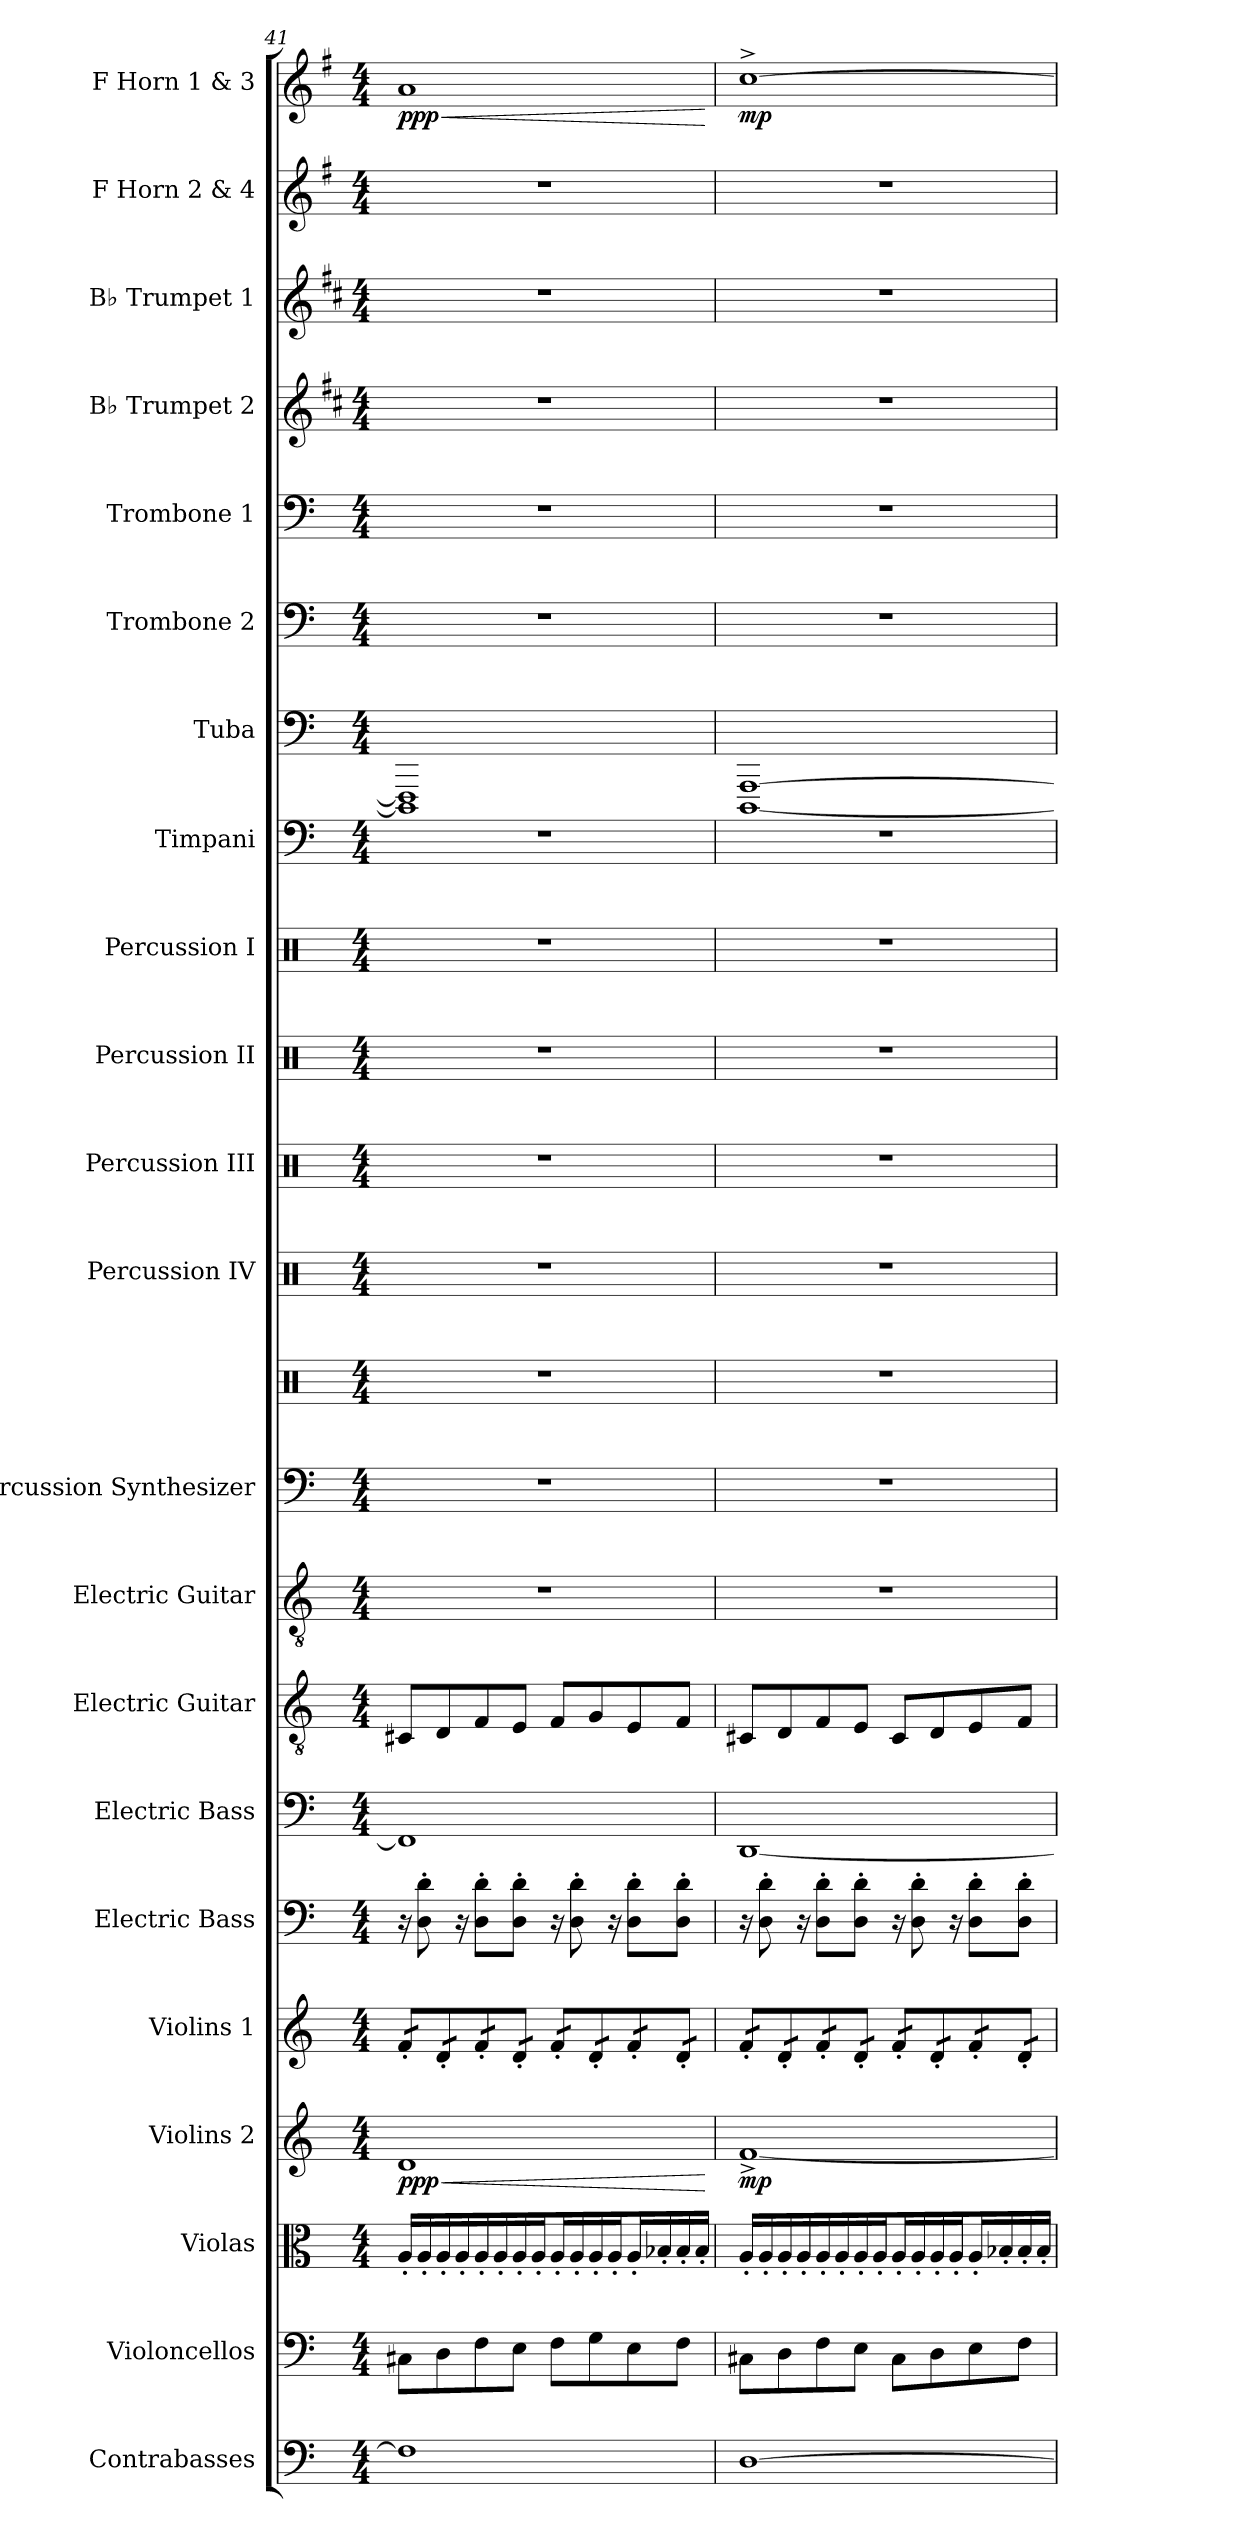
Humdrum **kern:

**kern	**kern	**kern	**kern	**dynam	**kern	**kern	**kern	**kern	**kern	**kern	**kern	**kern	**kern	**kern	**kern	**kern	**kern	**kern	**kern	**kern	**kern	**kern	**kern	**dynam
*part22	*part21	*part20	*part19	*part19	*part18	*part17	*part16	*part15	*part14	*part13	*part13	*part12	*part11	*part10	*part9	*part8	*part7	*part6	*part5	*part4	*part3	*part2	*part1	*part1
*staff23	*staff22	*staff21	*staff20	*staff20	*staff19	*staff18	*staff17	*staff16	*staff15	*staff14	*staff13	*staff12	*staff11	*staff10	*staff9	*staff8	*staff7	*staff6	*staff5	*staff4	*staff3	*staff2	*staff1	*staff1
*I"Contrabasses	*I"Violoncellos	*I"Violas	*I"Violins 2	*	*I"Violins 1	*I"Electric Bass	*I"Electric Bass	*I"Electric Guitar	*I"Electric Guitar	*I"Percussion Synthesizer	*	*I"Percussion IV	*I"Percussion III	*I"Percussion II	*I"Percussion I	*I"Timpani	*I"Tuba	*I"Trombone 2	*I"Trombone 1	*I"B♭ Trumpet 2	*I"B♭ Trumpet 1	*I"F Horn 2 &amp; 4	*I"F Horn 1 &amp; 3	*
*I'Cbs.	*I'Vcs.	*I'Vlas.	*I'Vlns. 2	*	*I'Vlns. 1	*I'El. B.	*I'El. B.	*I'El. Guit.	*I'El. Guit.	*I'Perc. Syn.	*	*I'Perc. IV	*I'Perc. III	*I'Perc. II	*I'Perc. I	*I'Timp.	*I'Tba.	*I'Tbn. 2	*I'Tbn. 1	*I'B♭ Tpt. 2	*I'B♭ Tpt. 1	*I'F Hn. 2 4	*I'F Hn. 1 3	*
*clefF4	*clefF4	*clefC3	*clefG2	*	*clefG2	*clefF4	*clefF4	*clefGv2	*clefGv2	*clefF4	*clefX	*clefX	*clefX	*clefX	*clefX	*clefF4	*clefF4	*clefF4	*clefF4	*clefG2	*clefG2	*clefG2	*clefG2	*
*ITrd7c12	*	*	*	*	*	*ITrd7c12	*ITrd7c12	*	*	*	*	*	*	*	*	*	*	*	*	*ITrd1c2	*ITrd1c2	*ITrd4c7	*ITrd4c7	*
*k[]	*k[]	*k[]	*k[]	*	*k[]	*k[]	*k[]	*k[]	*k[]	*k[]	*k[]	*k[]	*k[]	*k[]	*k[]	*k[]	*k[]	*k[]	*k[]	*k[]	*k[]	*k[]	*k[]	*
*M4/4	*M4/4	*M4/4	*M4/4	*	*M4/4	*M4/4	*M4/4	*M4/4	*M4/4	*M4/4	*M4/4	*M4/4	*M4/4	*M4/4	*M4/4	*M4/4	*M4/4	*M4/4	*M4/4	*M4/4	*M4/4	*M4/4	*M4/4	*
=41	=41	=41	=41	=41	=41	=41	=41	=41	=41	=41	=41	=41	=41	=41	=41	=41	=41	=41	=41	=41	=41	=41	=41	=41
!	!	!	!	!LO:HP:b	!	!	!	!	!	!	!	!	!	!	!	!	!	!	!	!	!	!	!	!LO:HP:b
!	!	!	!	!LO:DY:n=1:b	!	!	!	!	!	!	!	!	!	!	!	!	!	!	!	!	!	!	!	!LO:DY:n=1:b
*	*	*tremolo	*	*	*	*	*	*	*	*	*	*	*	*	*	*	*	*	*	*	*	*	*	*
*	*	*	*	*	*tremolo	*	*	*	*	*	*	*	*	*	*	*	*	*	*	*	*	*	*	*
1FF]	8C#X\L	16A'/LL	1d	< ppp	16f'/LL	16r	1FFF]	8C#X/L	1r	1r	1r	1r	1r	1r	1r	1r	1DDD] 1FFF]	1r	1r	1r	1r	1r	1d	< ppp
.	.	16A'/	.	.	16f'/	8DD\' 8D\'	.	.	.	.	.	.	.	.	.	.	.	.	.	.	.	.	.	.
.	8D\	16A'/	.	.	16d'/	.	.	8D/	.	.	.	.	.	.	.	.	.	.	.	.	.	.	.	.
.	.	16A'/	.	.	16d'/	16r	.	.	.	.	.	.	.	.	.	.	.	.	.	.	.	.	.	.
.	8F\	16A'/	.	.	16f'/	8DD\' 8D\'L	.	8F/	.	.	.	.	.	.	.	.	.	.	.	.	.	.	.	.
.	.	16A'/	.	.	16f'/	.	.	.	.	.	.	.	.	.	.	.	.	.	.	.	.	.	.	.
.	8E\J	16A'/	.	.	16d'/	8DD\' 8D\'J	.	8E/J	.	.	.	.	.	.	.	.	.	.	.	.	.	.	.	.
.	.	16A'/JJ	.	.	16d'/JJ	.	.	.	.	.	.	.	.	.	.	.	.	.	.	.	.	.	.	.
.	8F\L	16A'/LL	.	.	16f'/LL	16r	.	8F/L	.	.	.	.	.	.	.	.	.	.	.	.	.	.	.	.
.	.	16A'/	.	.	16f'/	8DD\' 8D\'	.	.	.	.	.	.	.	.	.	.	.	.	.	.	.	.	.	.
.	8G\	16A'/	.	.	16d'/	.	.	8G/	.	.	.	.	.	.	.	.	.	.	.	.	.	.	.	.
.	.	16A'/JJ	.	.	16d'/	16r	.	.	.	.	.	.	.	.	.	.	.	.	.	.	.	.	.	.
*	*	*Xtremolo	*	*	*	*	*	*	*	*	*	*	*	*	*	*	*	*	*	*	*	*	*	*
.	8E\	16A'/LL	.	.	16f'/	8DD\' 8D\'L	.	8E/	.	.	.	.	.	.	.	.	.	.	.	.	.	.	.	.
.	.	16B-X'/J	.	.	16f'/	.	.	.	.	.	.	.	.	.	.	.	.	.	.	.	.	.	.	.
*	*	*tremolo	*	*	*	*	*	*	*	*	*	*	*	*	*	*	*	*	*	*	*	*	*	*
.	8F\J	16B-'/	.	.	16d'/	8DD\' 8D\'J	.	8F/J	.	.	.	.	.	.	.	.	.	.	.	.	.	.	.	.
.	.	16B-'/JJ	.	.	16d'/JJ	.	.	.	.	.	.	.	.	.	.	.	.	.	.	.	.	.	.	.
.	.	.	.	[	.	.	.	.	.	.	.	.	.	.	.	.	.	.	.	.	.	.	.	[
!!LO:PB:g=z
=42	=42	=42	=42	=42	=42	=42	=42	=42	=42	=42	=42	=42	=42	=42	=42	=42	=42	=42	=42	=42	=42	=42	=42	=42
!	!	!	!	!LO:DY:b	!	!	!	!	!	!	!	!	!	!	!	!	!	!	!	!	!	!	!	!LO:DY:b
[1DD	8C#X\L	16A'/LL	[1f^	mp	16f'/LL	16r	[1DDD	8C#X/L	1r	1r	1r	1r	1r	1r	1r	1r	[1DDD [1AAA	1r	1r	1r	1r	1r	[1f^	mp
.	.	16A'/	.	.	16f'/	8DD\' 8D\'	.	.	.	.	.	.	.	.	.	.	.	.	.	.	.	.	.	.
.	8D\	16A'/	.	.	16d'/	.	.	8D/	.	.	.	.	.	.	.	.	.	.	.	.	.	.	.	.
.	.	16A'/	.	.	16d'/	16r	.	.	.	.	.	.	.	.	.	.	.	.	.	.	.	.	.	.
.	8F\	16A'/	.	.	16f'/	8DD\' 8D\'L	.	8F/	.	.	.	.	.	.	.	.	.	.	.	.	.	.	.	.
.	.	16A'/	.	.	16f'/	.	.	.	.	.	.	.	.	.	.	.	.	.	.	.	.	.	.	.
.	8E\J	16A'/	.	.	16d'/	8DD\' 8D\'J	.	8E/J	.	.	.	.	.	.	.	.	.	.	.	.	.	.	.	.
.	.	16A'/JJ	.	.	16d'/JJ	.	.	.	.	.	.	.	.	.	.	.	.	.	.	.	.	.	.	.
.	8C#\L	16A'/LL	.	.	16f'/LL	16r	.	8C#/L	.	.	.	.	.	.	.	.	.	.	.	.	.	.	.	.
.	.	16A'/	.	.	16f'/	8DD\' 8D\'	.	.	.	.	.	.	.	.	.	.	.	.	.	.	.	.	.	.
.	8D\	16A'/	.	.	16d'/	.	.	8D/	.	.	.	.	.	.	.	.	.	.	.	.	.	.	.	.
.	.	16A'/JJ	.	.	16d'/	16r	.	.	.	.	.	.	.	.	.	.	.	.	.	.	.	.	.	.
*	*	*Xtremolo	*	*	*	*	*	*	*	*	*	*	*	*	*	*	*	*	*	*	*	*	*	*
.	8E\	16A'/LL	.	.	16f'/	8DD\' 8D\'L	.	8E/	.	.	.	.	.	.	.	.	.	.	.	.	.	.	.	.
.	.	16B-X'/J	.	.	16f'/	.	.	.	.	.	.	.	.	.	.	.	.	.	.	.	.	.	.	.
*	*	*tremolo	*	*	*	*	*	*	*	*	*	*	*	*	*	*	*	*	*	*	*	*	*	*
.	8F\J	16B-'/	.	.	16d'/	8DD\' 8D\'J	.	8F/J	.	.	.	.	.	.	.	.	.	.	.	.	.	.	.	.
.	.	16B-'/JJ	.	.	16d'/JJ	.	.	.	.	.	.	.	.	.	.	.	.	.	.	.	.	.	.	.
*	*	*	*	*	*Xtremolo	*	*	*	*	*	*	*	*	*	*	*	*	*	*	*	*	*	*	*
*	*	*Xtremolo	*	*	*	*	*	*	*	*	*	*	*	*	*	*	*	*	*	*	*	*	*	*
=	=	=	=	=	=	=	=	=	=	=	=	=	=	=	=	=	=	=	=	=	=	=	=	=
*-	*-	*-	*-	*-	*-	*-	*-	*-	*-	*-	*-	*-	*-	*-	*-	*-	*-	*-	*-	*-	*-	*-	*-	*-
